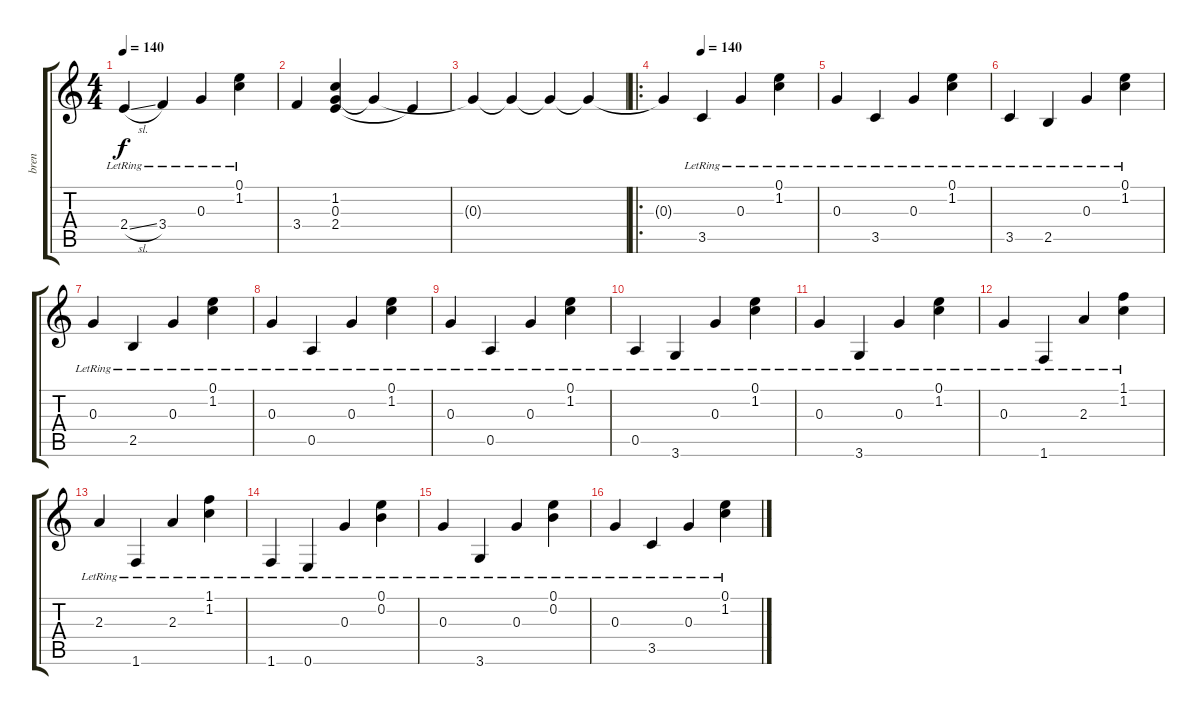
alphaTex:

\track ("bren" "bren") {instrument acousticguitarnylon}
\staff {score tabs}
\tuning (E4 B3 G3 D3 A2 E2) {hide}
\ts (4 4)
\tempo 140
\clef g2
\ks c
2.4{sl lr}.4{dy f} 3.4{lr}.4 0.3{lr}.4 (0.1{lr} 1.2{lr}).4 |
3.4.4 (1.2 0.3 2.4).4 0.3{t}.4 2.4{t}.4 |
0.3{t}.4 0.3{t}.4 0.3{t}.4 0.3{t}.4 |
\ro
\tempo (140 0.25)
0.3{t}.4 3.5{lr}.4 0.3{lr}.4 (0.1{lr} 1.2{lr}).4 |
0.3{lr}.4 3.5{lr}.4 0.3{lr}.4 (0.1{lr} 1.2{lr}).4 |
3.5{lr}.4 2.5{lr}.4 0.3{lr}.4 (0.1{lr} 1.2{lr}).4 |
0.3{lr}.4 2.5{lr}.4 0.3{lr}.4 (0.1{lr} 1.2{lr}).4 |
0.3{lr}.4 0.5{lr}.4 0.3{lr}.4 (0.1{lr} 1.2{lr}).4 |
0.3{lr}.4 0.5{lr}.4 0.3{lr}.4 (0.1{lr} 1.2{lr}).4 |
0.5{lr}.4 3.6{lr}.4 0.3{lr}.4 (0.1{lr} 1.2{lr}).4 |
0.3{lr}.4 3.6{lr}.4 0.3{lr}.4 (0.1{lr} 1.2{lr}).4 |
0.3{lr}.4 1.6{lr}.4 2.3{lr}.4 (1.1{lr} 1.2{lr}).4 |
2.3{lr}.4 1.6{lr}.4 2.3{lr}.4 (1.1{lr} 1.2{lr}).4 |
1.6{lr}.4 0.6{lr}.4 0.3{lr}.4 (0.1{lr} 0.2{lr}).4 |
0.3{lr}.4 3.6{lr}.4 0.3{lr}.4 (0.1{lr} 0.2{lr}).4 |
0.3{lr}.4 3.5{lr}.4 0.3{lr}.4 (0.1{lr} 1.2{lr}).4
